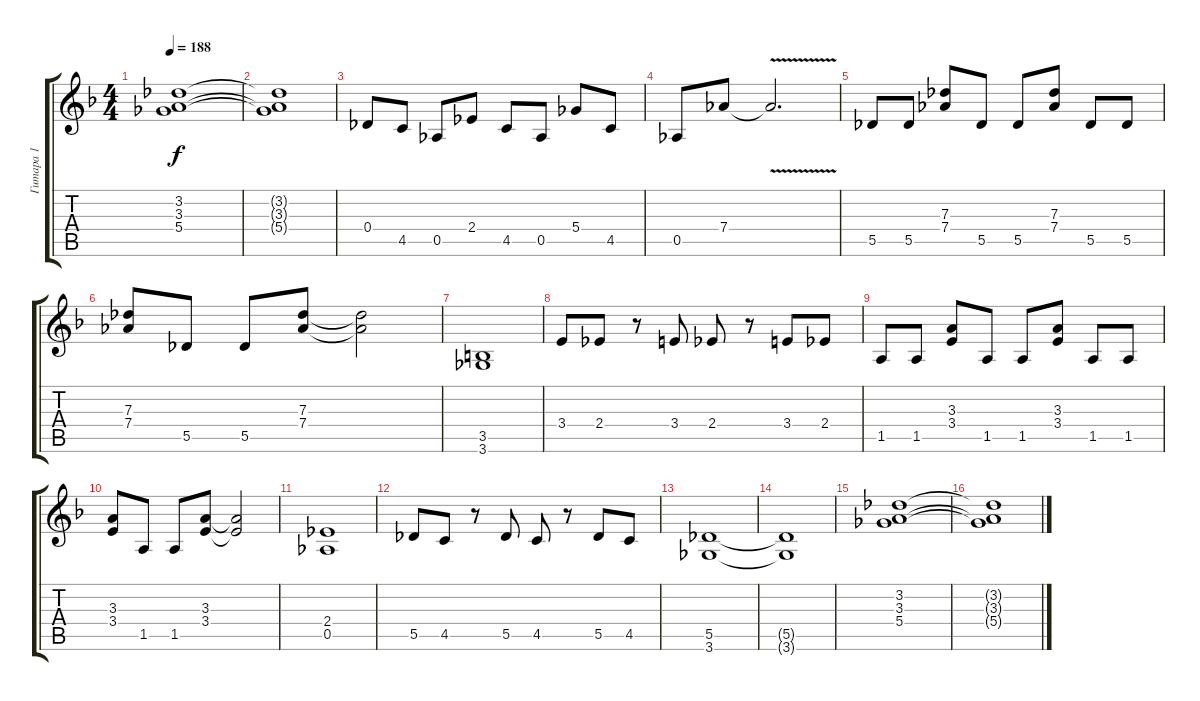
\track ("Гитара 1" "Гитара 1") {instrument distortionguitar}
\staff {score tabs}
\tuning (Eb4 Bb3 Gb3 Db3 Ab2 Eb2) {hide}
\ts (4 4)
\tempo 188
\clef g2
\ks dminor
(3.2 3.3 5.4).1{dy f} |
(3.2{t} 3.3{t} 5.4{t}).1 |
0.4.8 4.5.8 0.5.8 2.4.8 4.5.8 0.5.8 5.4.8 4.5.8 |
0.5.8 7.4.8 7.4{v t}.2{d} |
5.5.8 5.5.8 (7.3 7.4).8 5.5.8 5.5.8 (7.3 7.4).8 5.5.8 5.5.8 |
(7.3 7.4).8 5.5.8 5.5.8 (7.3 7.4).8 (7.3{t} 7.4{t}).2 |
(3.5 3.6).1 |
3.4.8 2.4.8 r.8 3.4.8 2.4.8 r.8 3.4.8 2.4.8 |
1.5.8 1.5.8 (3.3 3.4).8 1.5.8 1.5.8 (3.3 3.4).8 1.5.8 1.5.8 |
(3.3 3.4).8 1.5.8 1.5.8 (3.3 3.4).8 (3.3{t} 3.4{t}).2 |
(2.4 0.5).1 |
5.5.8 4.5.8 r.8 5.5.8 4.5.8 r.8 5.5.8 4.5.8 |
(5.5 3.6).1 |
(5.5{t} 3.6{t}).1 |
(3.2 3.3 5.4).1 |
(3.2{t} 3.3{t} 5.4{t}).1
